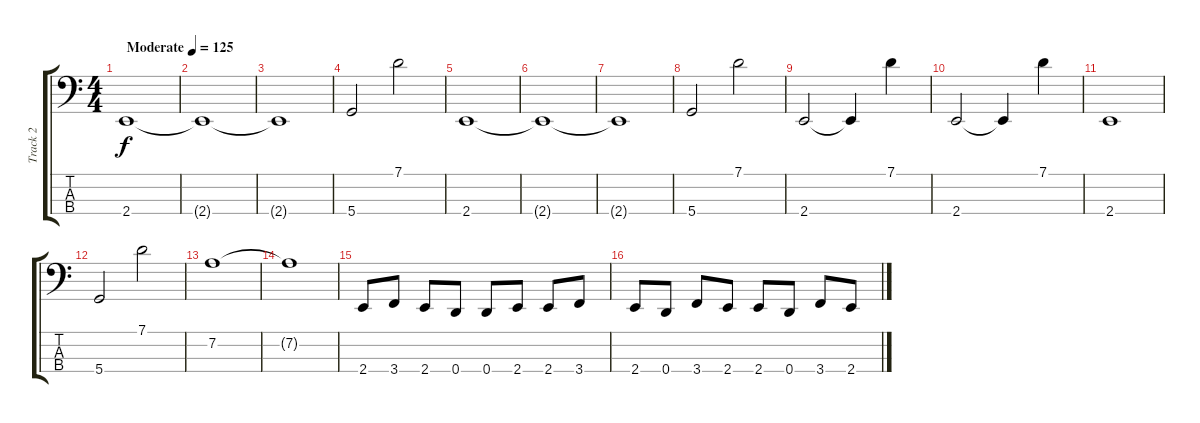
\track ("Track 2" "Track 2") {instrument electricbassfinger}
\staff {score tabs}
\tuning (G2 D2 A1 D1) {hide}
\ts (4 4)
\tempo (125 "Moderate")
\clef f4
\ks c
2.4.1{dy f instrument electricbassfinger} |
2.4{t}.1 |
2.4{t}.1 |
5.4.2 7.1.2 |
2.4.1 |
2.4{t}.1 |
2.4{t}.1 |
5.4.2 7.1.2 |
2.4.2 2.4{t}.4 7.1.4 |
2.4.2 2.4{t}.4 7.1.4 |
2.4.1 |
5.4.2 7.1.2 |
7.2.1 |
7.2{t}.1 |
2.4.8 3.4.8 2.4.8 0.4.8 0.4.8 2.4.8 2.4.8 3.4.8 |
2.4.8 0.4.8 3.4.8 2.4.8 2.4.8 0.4.8 3.4.8 2.4.8
